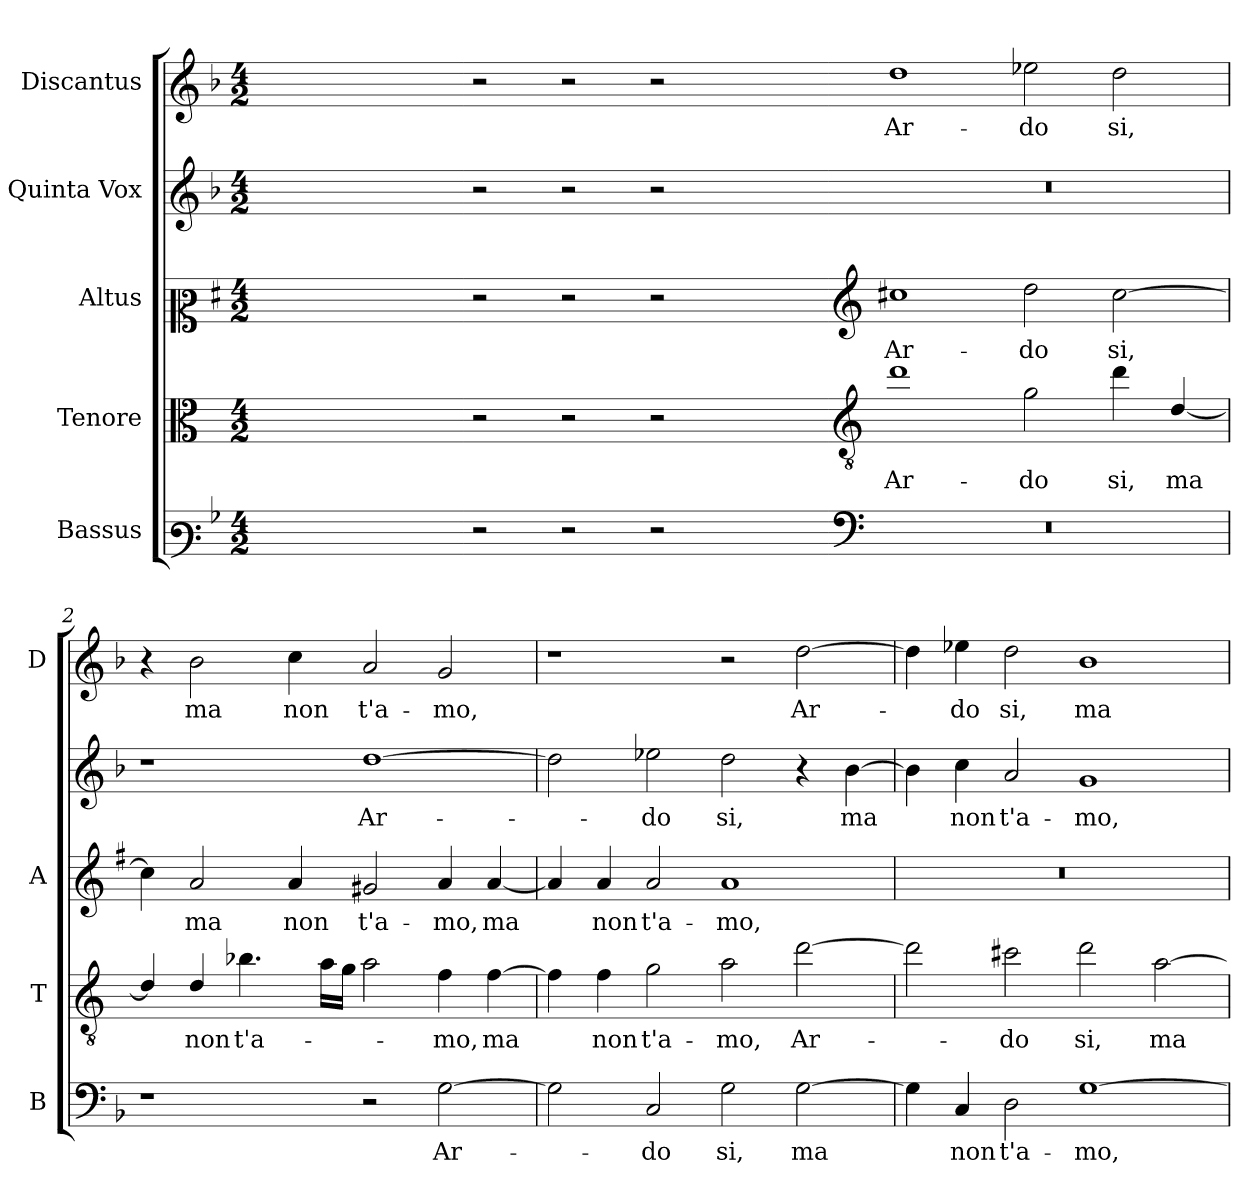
**kern	**text	**kern	**text	**kern	**text	**kern	**text	**kern	**text
*part5	*part5	*part4	*part4	*part3	*part3	*part2	*part2	*part1	*part1
*staff5	*staff5	*staff4	*staff4	*staff3	*staff3	*staff2	*staff2	*staff1	*staff1
*I"Bassus	*	*I"Tenore	*	*I"Altus	*	*I"Quinta Vox	*	*I"Discantus	*
*I'B	*	*I'T	*	*I'A	*	*	*	*I'D	*
*clefF3	*	*clefC3	*	*clefC2	*	*clefG2	*	*clefG2	*
*	*	*ITrd4c7	*	*ITrd1c2	*	*	*	*	*
*k[b-]	*	*k[b-]	*	*k[b-]	*	*k[b-]	*	*k[b-]	*
*F:	*	*F:	*	*F:	*	*F:	*	*F:	*
*M4/2	*	*M4/2	*	*M4/2	*	*M4/2	*	*M4/2	*
=	=	=	=	=	=	=	=	=	=
0ryy	.	0ryy	.	0ryy	.	0ryy	.	0ryy	.
=1X-	=1X-	=1X-	=1X-	=1X-	=1X-	=1X-	=1X-	=1X-	=1X-
2r	.	2r	.	2r	.	2r	.	2r	.
2r	.	2r	.	2r	.	2r	.	2r	.
2r	.	2r	.	2r	.	2r	.	2r	.
2ryy	.	2ryy	.	2ryy	.	2ryy	.	2ryy	.
=1-	=1-	=1-	=1-	=1-	=1-	=1-	=1-	=1-	=1-
*clefF4	*	*clefGv2	*	*clefG2	*	*	*	*	*
!	!	!	!LO:LY:b	!	!LO:LY:b	!	!	!	!LO:LY:b
0r	.	1g	Ar-	1bn	Ar-	0r	.	1dd	Ar-
!	!	!	!LO:LY:b	!	!LO:LY:b	!	!	!	!LO:LY:b
.	.	2c\	-do	2cc\	-do	.	.	2ee-X\	-do
!	!	!	!LO:LY:b	!	!LO:LY:b	!	!	!	!LO:LY:b
.	.	4g\	si,	[2b\	si,	.	.	2dd\	si,
!	!	!	!LO:LY:b	!	!	!	!	!	!
.	.	[4G/	ma	.	.	.	.	.	.
=2	=2	=2	=2	=2	=2	=2	=2	=2	=2
1r	.	4G/]	.	4b\]	.	1r	.	4r	.
!	!	!	!LO:LY:b	!	!LO:LY:b	!	!	!	!LO:LY:b
.	.	4G/	non	2g/	ma	.	.	2b-\	ma
!	!	!	!LO:LY:b	!	!	!	!	!	!
.	.	4.e-X\	t'a-	.	.	.	.	.	.
!	!	!	!	!	!LO:LY:b	!	!	!	!LO:LY:b
.	.	.	.	4g/	non	.	.	4cc\	non
.	.	16d\LL	.	.	.	.	.	.	.
.	.	16c\JJ	.	.	.	.	.	.	.
!	!	!	!	!	!LO:LY:b	!	!LO:LY:b	!	!LO:LY:b
2r	.	2d\	.	2f#X/	t'a-	[1dd	Ar-	2a/	t'a-
!	!LO:LY:b	!	!LO:LY:b	!	!LO:LY:b	!	!	!	!LO:LY:b
[2G\	Ar-	4B-\	-mo,	4g/	-mo,	.	.	2g/	-mo,
!	!	!	!LO:LY:b	!	!LO:LY:b	!	!	!	!
.	.	[4B-\	ma	[4g/	ma	.	.	.	.
=3	=3	=3	=3	=3	=3	=3	=3	=3	=3
2G\]	.	4B-\]	.	4g/]	.	2dd\]	.	1r	.
!	!	!	!LO:LY:b	!	!LO:LY:b	!	!	!	!
.	.	4B-\	non	4g/	non	.	.	.	.
!	!LO:LY:b	!	!LO:LY:b	!	!LO:LY:b	!	!LO:LY:b	!	!
2C/	-do	2c\	t'a-	2g/	t'a-	2ee-X\	-do	.	.
!	!LO:LY:b	!	!LO:LY:b	!	!LO:LY:b	!	!LO:LY:b	!	!
2G\	si,	2d\	-mo,	1g	-mo,	2dd\	si,	2r	.
!	!LO:LY:b	!	!LO:LY:b	!	!	!	!	!	!LO:LY:b
[2G\	ma	[2g\	Ar-	.	.	4r	.	[2dd\	Ar-
!	!	!	!	!	!	!	!LO:LY:b	!	!
.	.	.	.	.	.	[4b-\	ma	.	.
!!LO:LB:g=z
=4	=4	=4	=4	=4	=4	=4	=4	=4	=4
4G\]	.	2g\]	.	0r	.	4b-\]	.	4dd\]	.
!	!LO:LY:b	!	!	!	!	!	!LO:LY:b	!	!LO:LY:b
4C/	non	.	.	.	.	4cc\	non	4ee-X\	-do
!	!LO:LY:b	!	!LO:LY:b	!	!	!	!LO:LY:b	!	!LO:LY:b
2D\	t'a-	2f#X\	-do	.	.	2a/	t'a-	2dd\	si,
!	!LO:LY:b	!	!LO:LY:b	!	!	!	!LO:LY:b	!	!LO:LY:b
[1G	-mo,	2g\	si,	.	.	1g	-mo,	1b-	ma
!	!	!	!LO:LY:b	!	!	!	!	!	!
.	.	[2d\	ma	.	.	.	.	.	.
=	=	=	=	=	=	=	=	=	=
*-	*-	*-	*-	*-	*-	*-	*-	*-	*-
